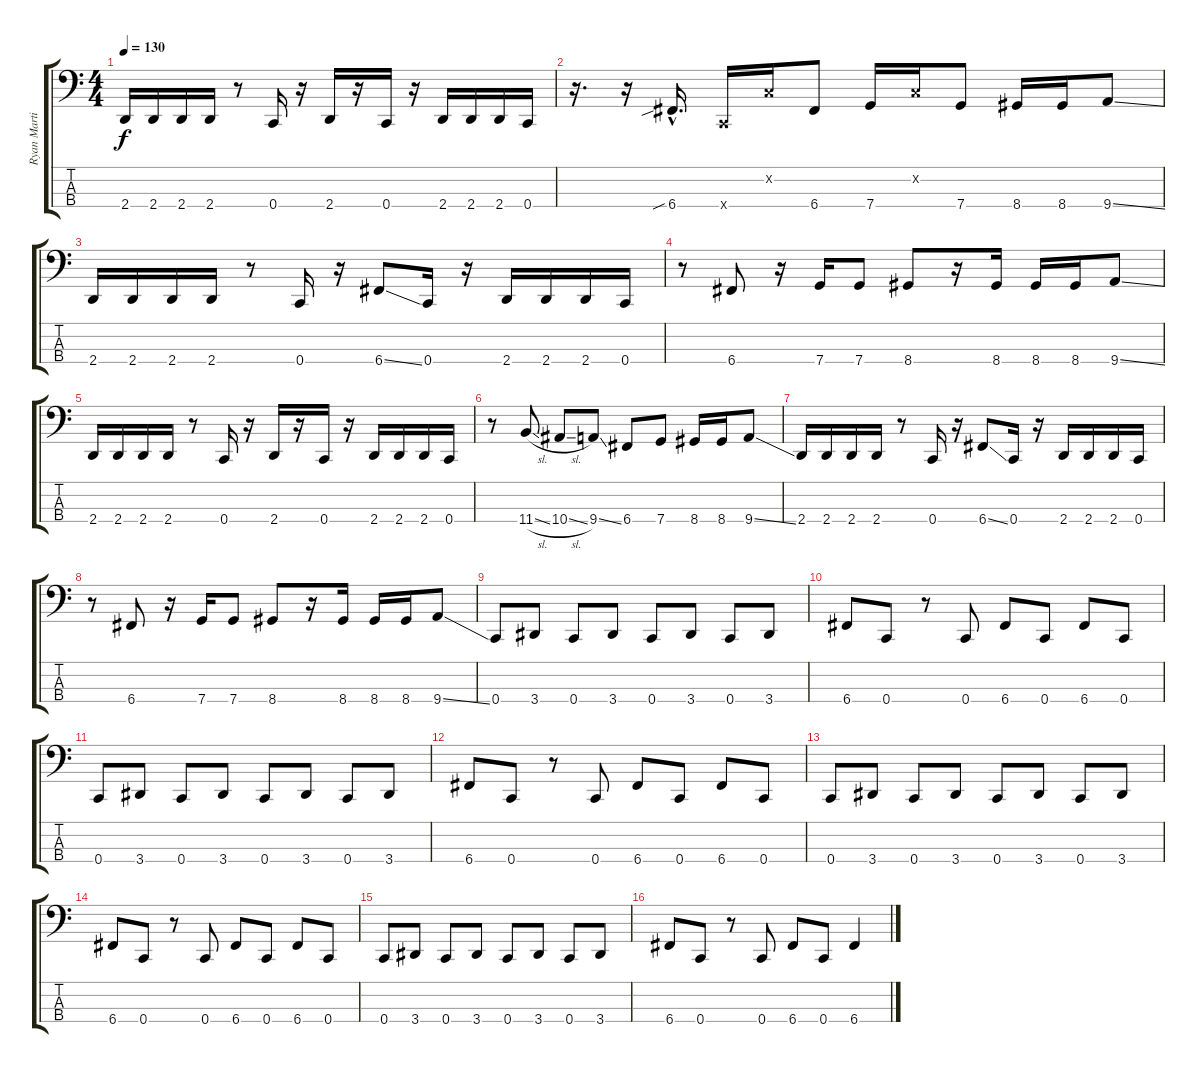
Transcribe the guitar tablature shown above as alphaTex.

\track ("Ryan Martinie" "Ryan Marti") {instrument electricbassfinger}
\staff {score tabs}
\tuning (F2 C2 G1 C1) {hide}
\ts (4 4)
\tempo 130
\clef f4
\ks c
2.4.16{dy f} 2.4.16 2.4.16 2.4.16 r.8 0.4.16 r.16 2.4.16 r.16 0.4.16 r.16 2.4.16 2.4.16 2.4.16 0.4.16 |
r.16{d} r.16 6.4{sib hac}.16{d} 0.4{x}.16 0.2{x}.16 6.4.8 7.4.16 0.2{x}.16 7.4.8 8.4.16 8.4.16 9.4{ss}.8 |
2.4.16 2.4.16 2.4.16 2.4.16 r.8 0.4.16 r.16 6.4{ss}.8 0.4.16 r.16 2.4.16 2.4.16 2.4.16 0.4.16 |
r.8 6.4.8 r.16 7.4.16 7.4.8 8.4.8 r.16 8.4.16 8.4.16 8.4.16 9.4{ss}.8 |
2.4.16 2.4.16 2.4.16 2.4.16 r.8 0.4.16 r.16 2.4.16 r.16 0.4.16 r.16 2.4.16 2.4.16 2.4.16 0.4.16 |
r.8 11.4{sl}.8 10.4{sl}.8 9.4{ss}.8 6.4.8 7.4.8 8.4.16 8.4.16 9.4{ss}.8 |
2.4.16 2.4.16 2.4.16 2.4.16 r.8 0.4.16 r.16 6.4{ss}.8 0.4.16 r.16 2.4.16 2.4.16 2.4.16 0.4.16 |
r.8 6.4.8 r.16 7.4.16 7.4.8 8.4.8 r.16 8.4.16 8.4.16 8.4.16 9.4{ss}.8 |
0.4.8 3.4.8 0.4.8 3.4.8 0.4.8 3.4.8 0.4.8 3.4.8 |
6.4.8 0.4.8 r.8 0.4.8 6.4.8 0.4.8 6.4.8 0.4.8 |
0.4.8 3.4.8 0.4.8 3.4.8 0.4.8 3.4.8 0.4.8 3.4.8 |
6.4.8 0.4.8 r.8 0.4.8 6.4.8 0.4.8 6.4.8 0.4.8 |
0.4.8 3.4.8 0.4.8 3.4.8 0.4.8 3.4.8 0.4.8 3.4.8 |
6.4.8 0.4.8 r.8 0.4.8 6.4.8 0.4.8 6.4.8 0.4.8 |
0.4.8 3.4.8 0.4.8 3.4.8 0.4.8 3.4.8 0.4.8 3.4.8 |
6.4.8 0.4.8 r.8 0.4.8 6.4.8 0.4.8 6.4.4
